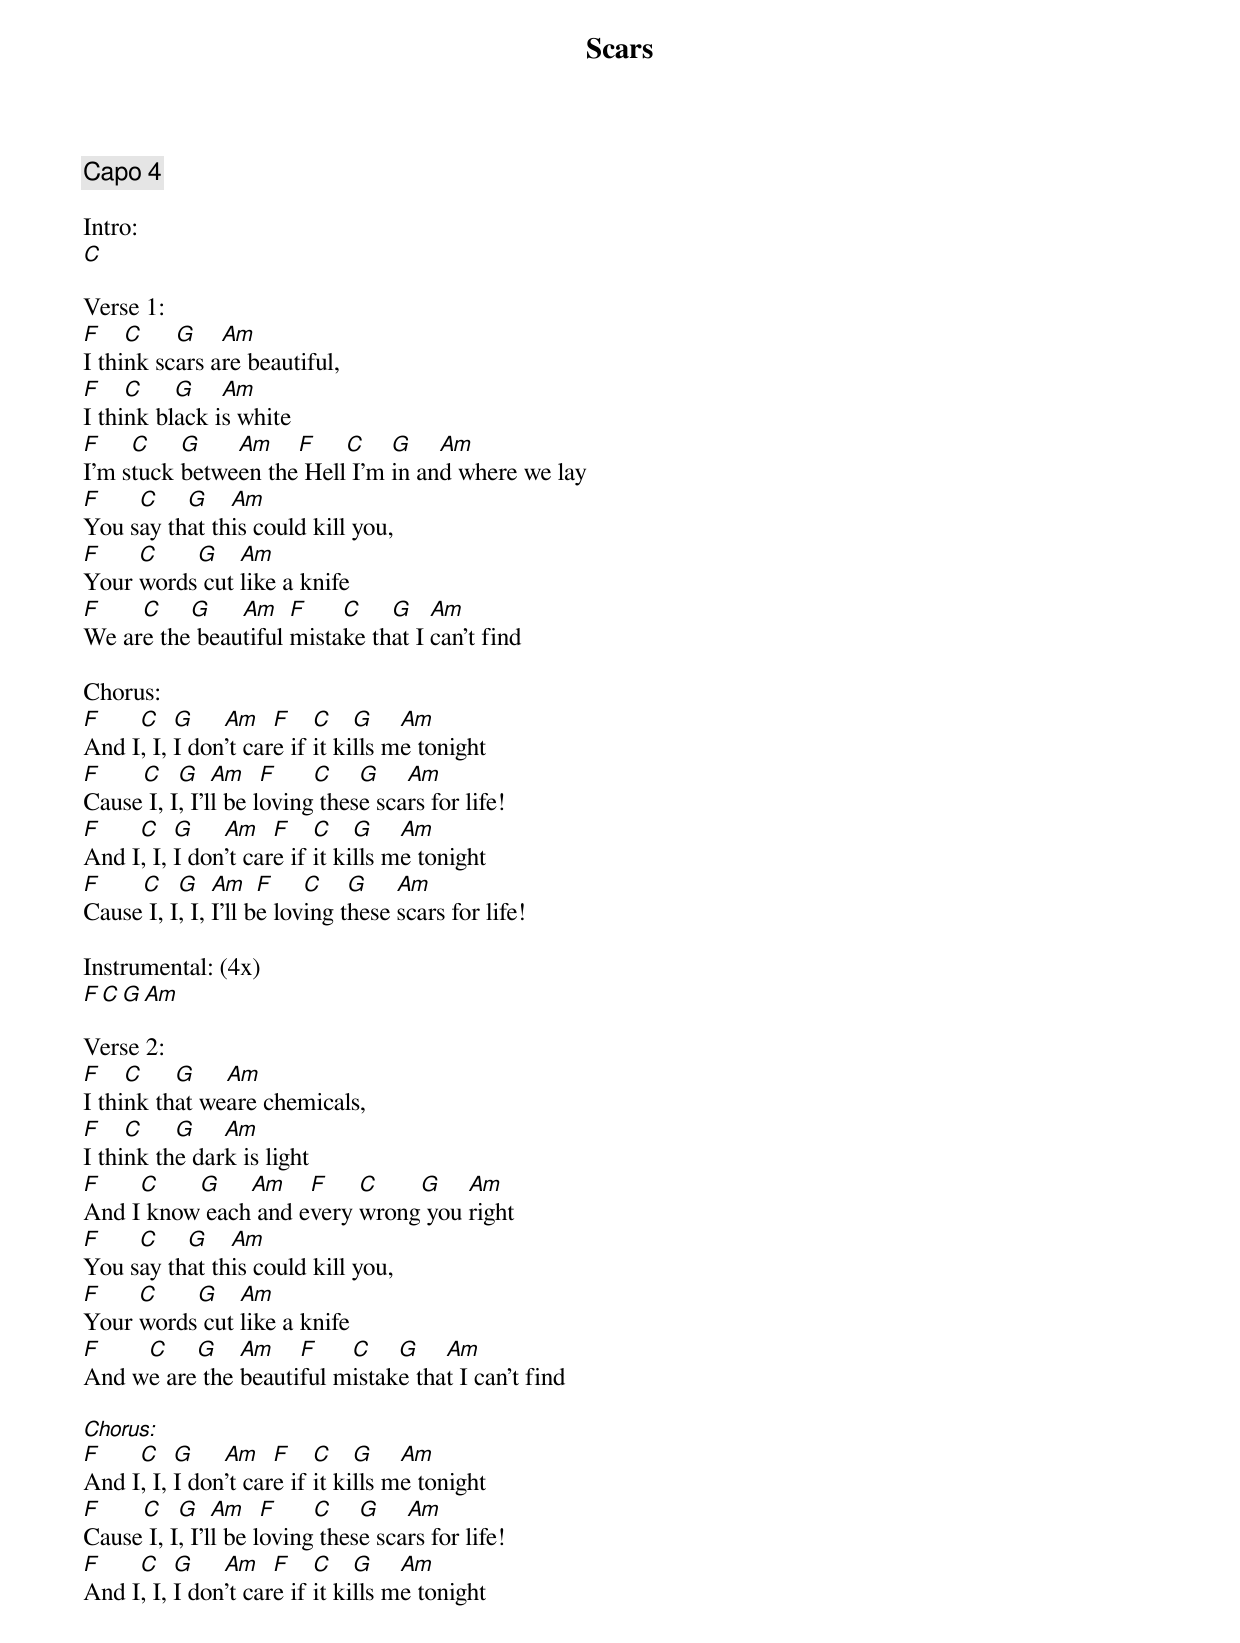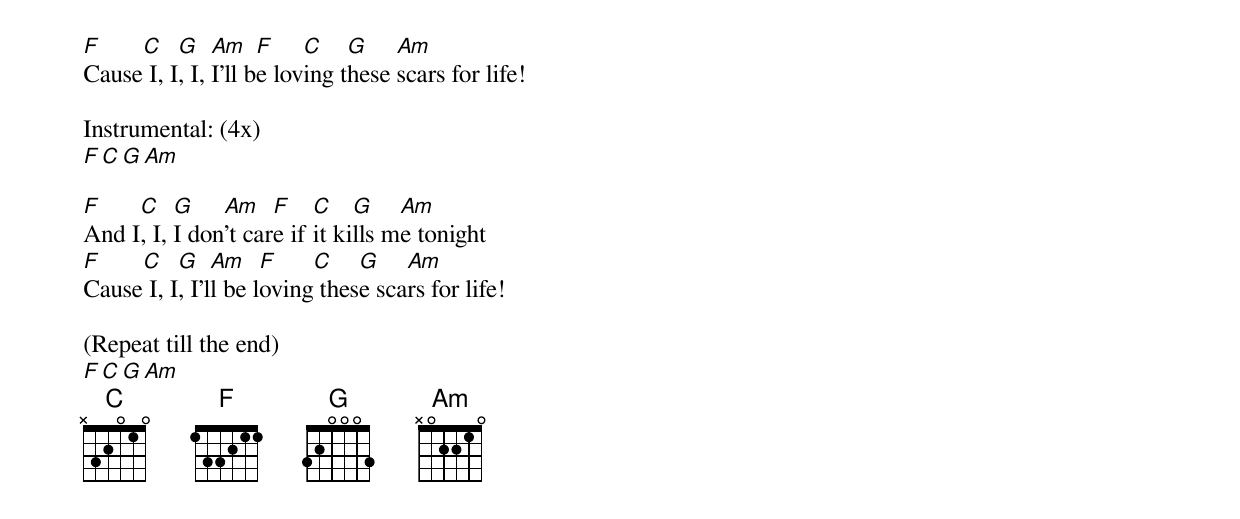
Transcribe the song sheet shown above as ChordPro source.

{title:Scars}
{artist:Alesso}
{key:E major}
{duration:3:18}
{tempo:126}
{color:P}

{comment: Capo 4}

Intro:
[C]

Verse 1:
[F]I thi[C]nk sc[G]ars a[Am]re beautiful,
[F]I thi[C]nk bl[G]ack i[Am]s white
[F]I'm s[C]tuck [G]betwe[Am]en the[F] Hell[C] I'm [G]in an[Am]d where we lay
[F]You s[C]ay th[G]at th[Am]is could kill you,
[F]Your [C]words[G] cut [Am]like a knife
[F]We ar[C]e the[G] beau[Am]tiful [F]mista[C]ke th[G]at I [Am]can't find

Chorus:
[F]And I[C], I, [G]I don[Am]'t car[F]e if [C]it ki[G]lls m[Am]e tonight
[F]Cause[C] I, I[G], I'l[Am]l be l[F]oving[C] thes[G]e sca[Am]rs for life!
[F]And I[C], I, [G]I don[Am]'t car[F]e if [C]it ki[G]lls m[Am]e tonight
[F]Cause[C] I, I[G], I, [Am]I'll b[F]e lov[C]ing t[G]hese [Am]scars for life!

Instrumental: (4x)
[F][C][G][Am]

Verse 2:
[F]I thi[C]nk th[G]at we[Am]are chemicals,
[F]I thi[C]nk th[G]e dar[Am]k is light
[F]And I[C] know[G] each[Am] and e[F]very [C]wrong[G] you [Am]right
[F]You s[C]ay th[G]at th[Am]is could kill you,
[F]Your [C]words[G] cut [Am]like a knife
[F]And w[C]e are[G] the [Am]beauti[F]ful m[C]istak[G]e tha[Am]t I can't find

[Chorus:]
[F]And I[C], I, [G]I don[Am]'t car[F]e if [C]it ki[G]lls m[Am]e tonight
[F]Cause[C] I, I[G], I'l[Am]l be l[F]oving[C] thes[G]e sca[Am]rs for life!
[F]And I[C], I, [G]I don[Am]'t car[F]e if [C]it ki[G]lls m[Am]e tonight
[F]Cause[C] I, I[G], I, [Am]I'll b[F]e lov[C]ing t[G]hese [Am]scars for life!

Instrumental: (4x)
[F][C][G][Am]

[F]And I[C], I, [G]I don[Am]'t car[F]e if [C]it ki[G]lls m[Am]e tonight
[F]Cause[C] I, I[G], I'l[Am]l be l[F]oving[C] thes[G]e sca[Am]rs for life!

(Repeat till the end)
[F][C][G][Am]
